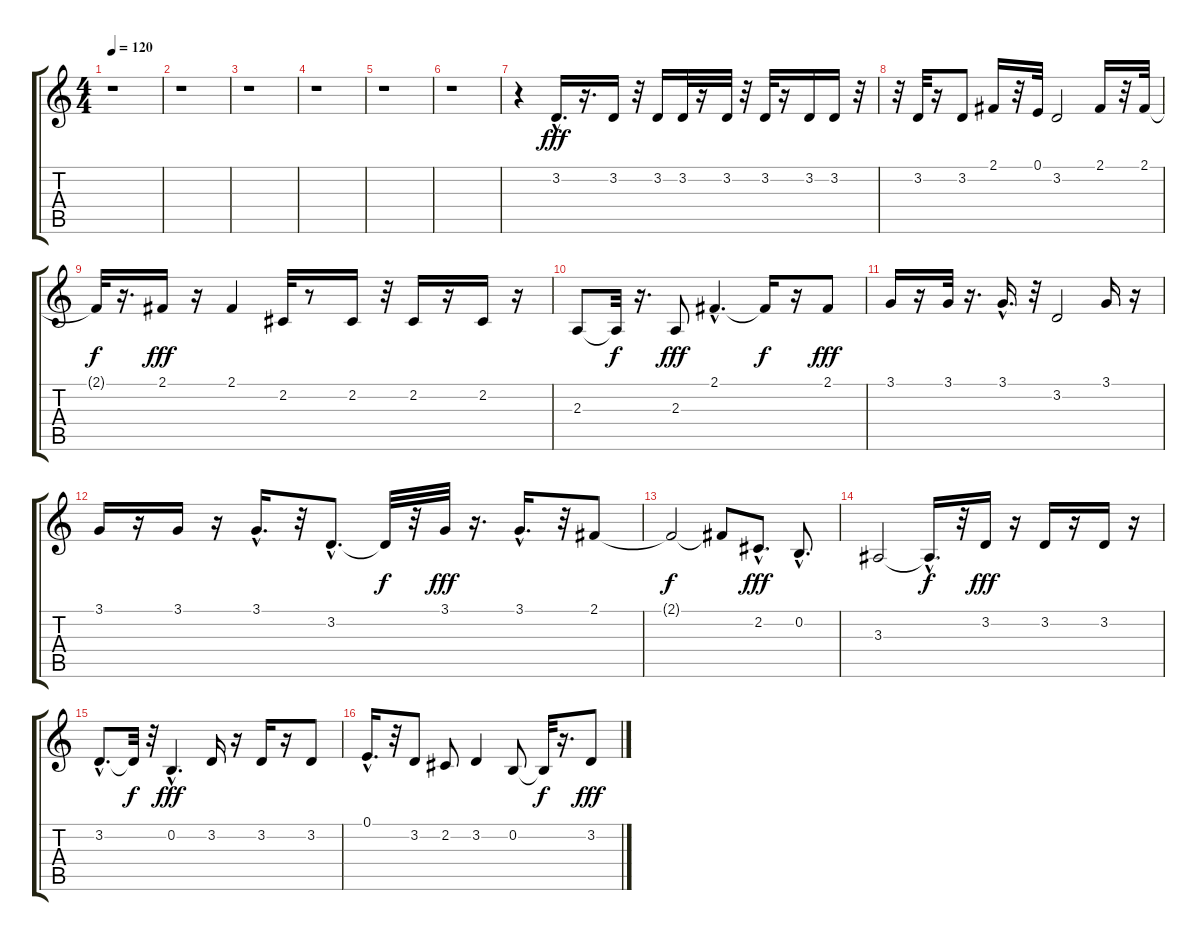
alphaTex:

\track "" {instrument acousticgrandpiano}
\staff {score tabs}
\tuning (E4 B3 G3 D3 A2 E2) {hide}
\ts (4 4)
\tempo 120
\clef g2
\ks c
r.1{dy f} |
r.1 |
r.1 |
r.1 |
r.1 |
r.1 |
r.4 3.2{hac}.16{d dy fff} r.16{d} 3.2.16 r.32 3.2.16 3.2.32 r.16 3.2.32 r.32 3.2.32 r.16 3.2.16 3.2.16 r.32 |
r.32 3.2.32 r.16 3.2.8 2.1.16 r.32 0.1.32 3.2.2 2.1.16 r.32 2.1.32 |
2.1{t}.32{dy f} r.16{d} 2.1.16{dy fff} r.16 2.1.4 2.2.32 r.8 2.2.16 r.32 2.2.16 r.16 2.2.16 r.16 |
2.3.8 2.3{t}.32{dy f} r.16{d} 2.3.8{dy fff} 2.1{hac}.4{d} 2.1{t}.16{dy f} r.16 2.1.8{dy fff} |
3.1.16 r.16 3.1.32 r.16{d} 3.1{hac}.16{d} r.32 3.2.2 3.1.16 r.16 |
3.1.16 r.16 3.1.16 r.16 3.1{hac}.16{d} r.32 3.2{hac}.8{d} 3.2{t}.32{dy f} r.32 3.1.32{dy fff} r.16{d} 3.1{hac}.16{d} r.32 2.1.8 |
2.1{t}.2{dy f} 2.1{t}.8 2.2{hac}.8{d dy fff} 0.2{hac}.8{d} |
3.3.2 3.3{hac t}.16{d dy f} r.32 3.2.16{dy fff} r.16 3.2.16 r.16 3.2.16 r.16 |
3.2{hac}.8{d} 3.2{t}.32{dy f} r.32 0.2{hac}.4{d dy fff} 3.2.16 r.16 3.2.16 r.16 3.2.8 |
0.1{hac}.16{d} r.32 3.2.8 2.2.8 3.2.4 0.2.8 0.2{t}.32{dy f} r.16{d} 3.2.8{dy fff}
